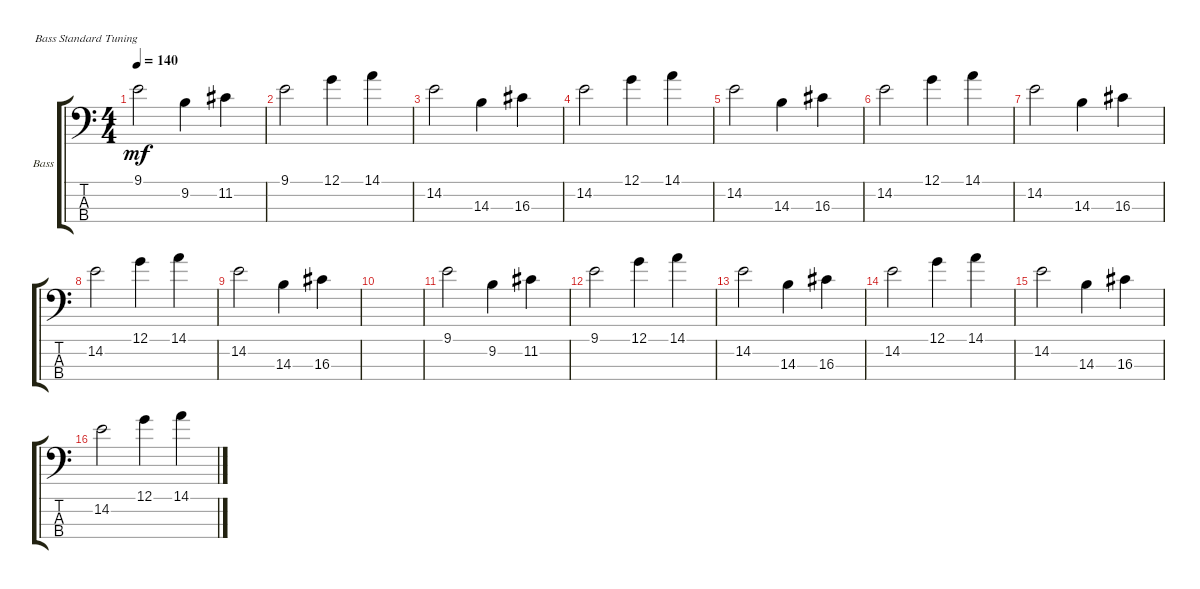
\defaultSystemsLayout 4
\bracketExtendMode groupsimilarinstruments
\firstSystemTrackNameOrientation horizontal
\otherSystemsTrackNameOrientation horizontal
\track ("Electric Bass" "Bass") {instrument electricbassfinger}
\staff {score tabs}
\tuning (G2 D2 A1 E1)
\ts (4 4)
\tempo 140
\clef f4
\ks c
9.1.2{dy mf instrument electricbassfinger} 9.2.4 11.2.4 |
9.1.2 12.1.4 14.1.4 |
14.2.2 14.3.4 16.3.4 |
14.2.2 12.1.4 14.1.4 |
14.2.2 14.3.4 16.3.4 |
14.2.2 12.1.4 14.1.4 |
14.2.2 14.3.4 16.3.4 |
14.2.2 12.1.4 14.1.4 |
14.2.2 14.3.4 16.3.4 |
|
9.1.2 9.2.4 11.2.4 |
9.1.2 12.1.4 14.1.4 |
14.2.2 14.3.4 16.3.4 |
14.2.2 12.1.4 14.1.4 |
14.2.2 14.3.4 16.3.4 |
14.2.2 12.1.4 14.1.4
